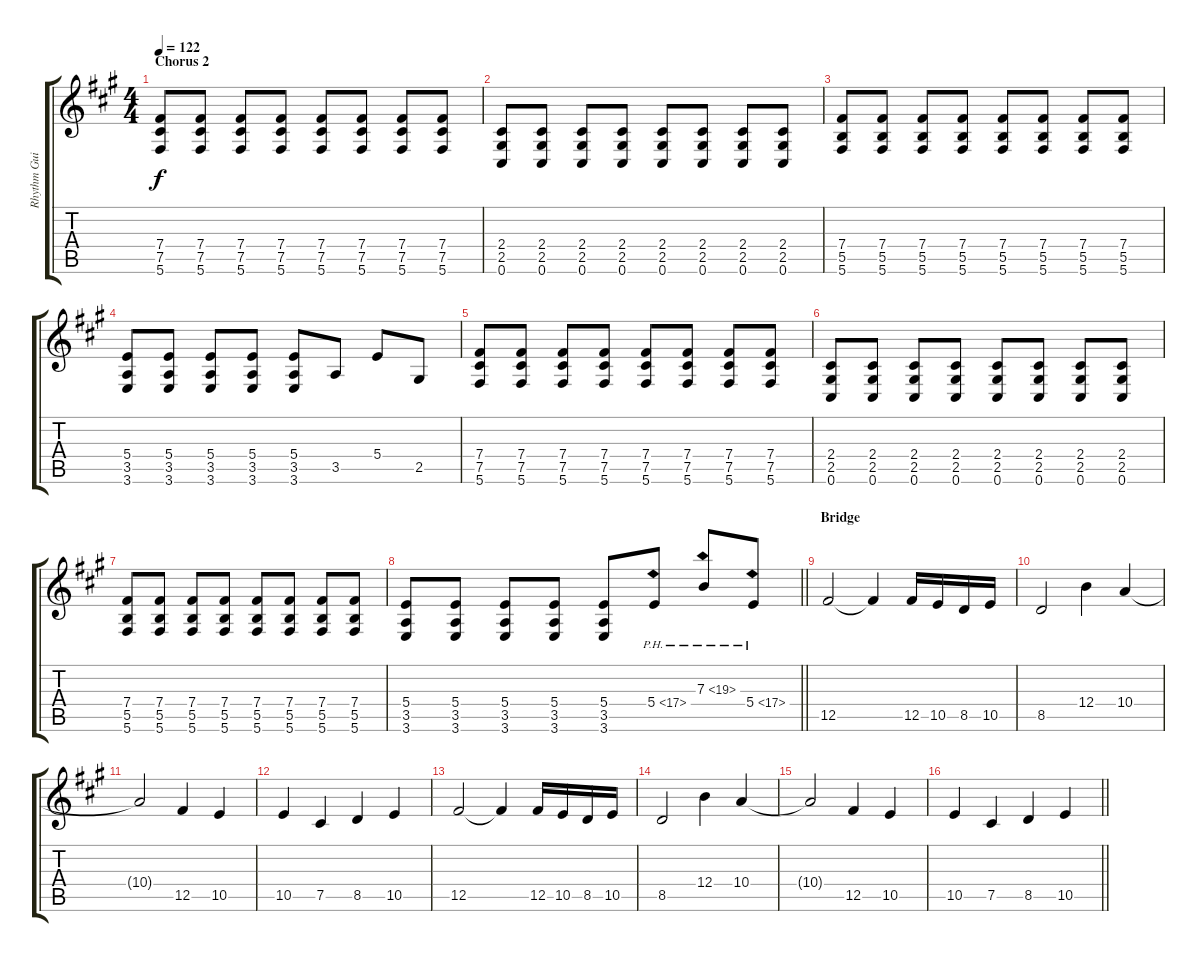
\track ("Rhythm Guitar" "Rhythm Gui") {instrument distortionguitar}
\staff {score tabs}
\tuning (Db4 Ab3 E3 B2 Gb2 Db2) {hide}
\ts (4 4)
\section ("" "Chorus 2")
\tempo 122
\clef g2
\ks f#minor
(7.4 7.5 5.6).8{dy f} (7.4 7.5 5.6).8 (7.4 7.5 5.6).8 (7.4 7.5 5.6).8 (7.4 7.5 5.6).8 (7.4 7.5 5.6).8 (7.4 7.5 5.6).8 (7.4 7.5 5.6).8 |
(2.4 2.5 0.6).8 (2.4 2.5 0.6).8 (2.4 2.5 0.6).8 (2.4 2.5 0.6).8 (2.4 2.5 0.6).8 (2.4 2.5 0.6).8 (2.4 2.5 0.6).8 (2.4 2.5 0.6).8 |
(7.4 5.5 5.6).8 (7.4 5.5 5.6).8 (7.4 5.5 5.6).8 (7.4 5.5 5.6).8 (7.4 5.5 5.6).8 (7.4 5.5 5.6).8 (7.4 5.5 5.6).8 (7.4 5.5 5.6).8 |
(5.4 3.5 3.6).8 (5.4 3.5 3.6).8 (5.4 3.5 3.6).8 (5.4 3.5 3.6).8 (5.4 3.5 3.6).8 3.5.8 5.4.8 2.5.8 |
(7.4 7.5 5.6).8 (7.4 7.5 5.6).8 (7.4 7.5 5.6).8 (7.4 7.5 5.6).8 (7.4 7.5 5.6).8 (7.4 7.5 5.6).8 (7.4 7.5 5.6).8 (7.4 7.5 5.6).8 |
(2.4 2.5 0.6).8 (2.4 2.5 0.6).8 (2.4 2.5 0.6).8 (2.4 2.5 0.6).8 (2.4 2.5 0.6).8 (2.4 2.5 0.6).8 (2.4 2.5 0.6).8 (2.4 2.5 0.6).8 |
(7.4 5.5 5.6).8 (7.4 5.5 5.6).8 (7.4 5.5 5.6).8 (7.4 5.5 5.6).8 (7.4 5.5 5.6).8 (7.4 5.5 5.6).8 (7.4 5.5 5.6).8 (7.4 5.5 5.6).8 |
\barLineRight lightlight
(5.4 3.5 3.6).8 (5.4 3.5 3.6).8 (5.4 3.5 3.6).8 (5.4 3.5 3.6).8 (5.4 3.5 3.6).8 5.4{ph 12}.8 7.3{ph 12}.8 5.4{ph 12}.8 |
\section ("" "Bridge")
12.5.2 12.5{t}.4 12.5.16 10.5.16 8.5.16 10.5.16 |
8.5.2 12.4.4 10.4.4 |
10.4{t}.2 12.5.4 10.5.4 |
10.5.4 7.5.4 8.5.4 10.5.4 |
12.5.2 12.5{t}.4 12.5.16 10.5.16 8.5.16 10.5.16 |
8.5.2 12.4.4 10.4.4 |
10.4{t}.2 12.5.4 10.5.4 |
\barLineRight lightlight
10.5.4 7.5.4 8.5.4 10.5.4
